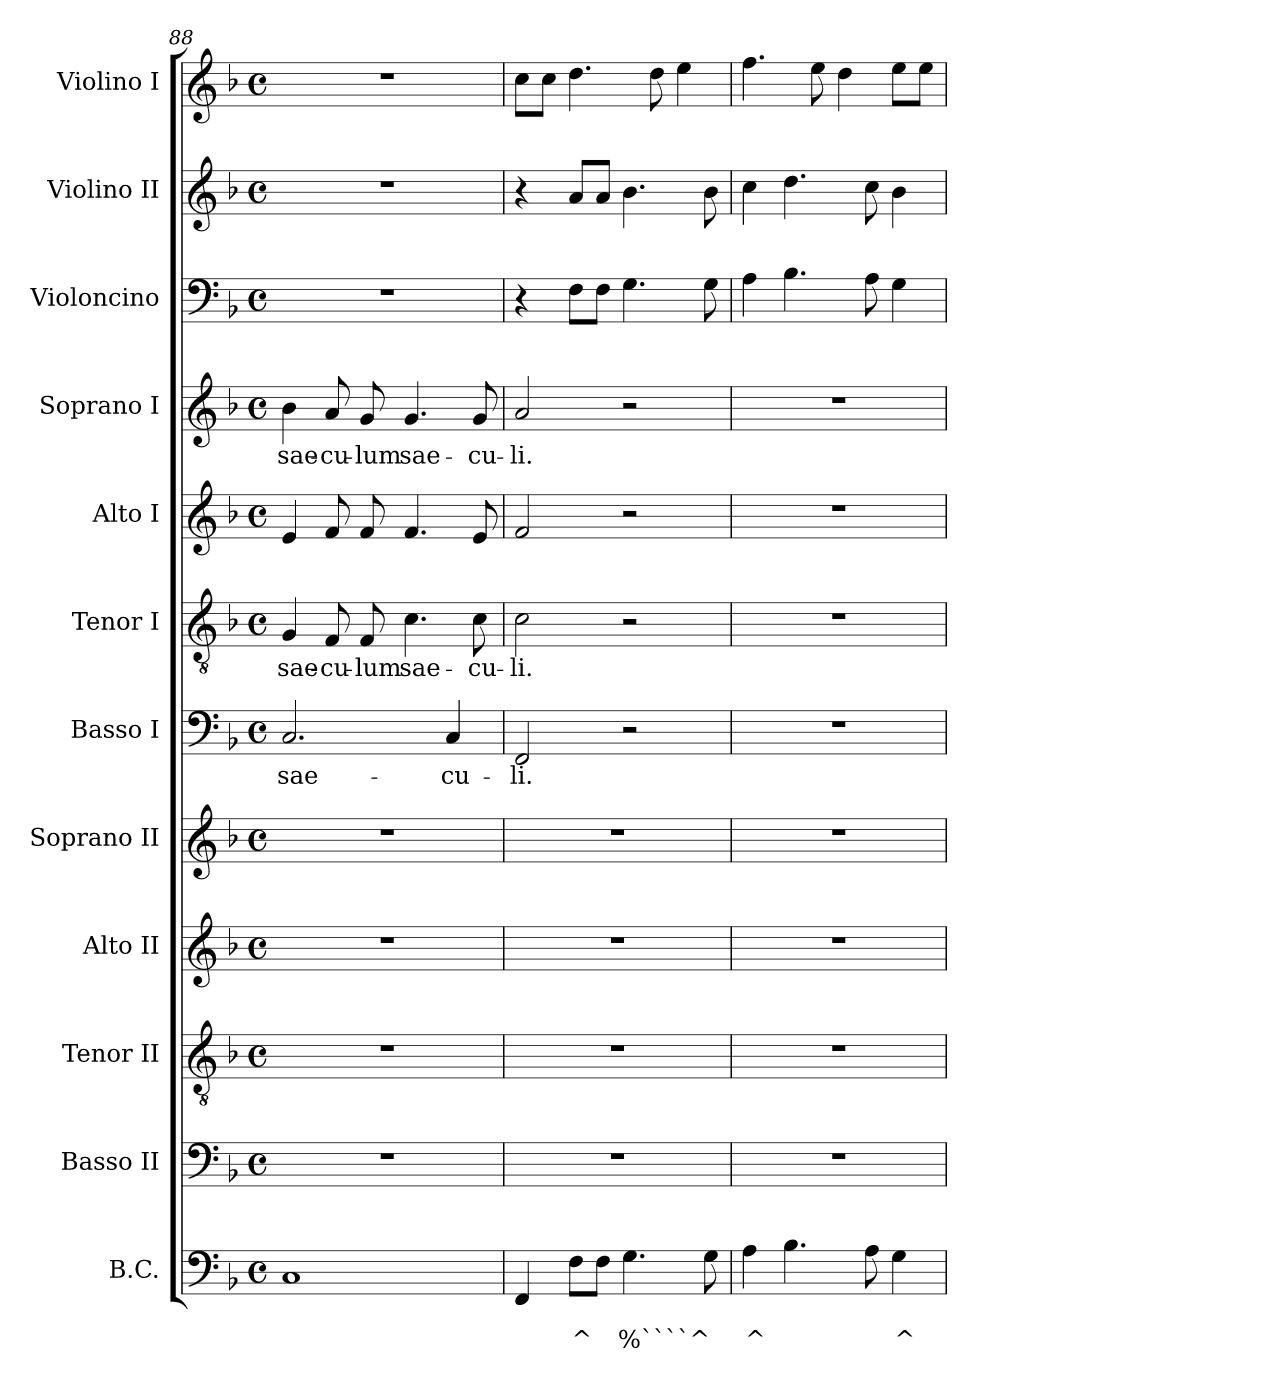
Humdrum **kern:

**kern	**text	**text	**kern	**kern	**kern	**kern	**kern	**text	**kern	**text	**kern	**kern	**text	**kern	**kern	**kern
*part12	*part12	*part12	*part11	*part10	*part9	*part8	*part7	*part7	*part6	*part6	*part5	*part4	*part4	*part3	*part2	*part1
*staff12	*staff12	*staff12	*staff11	*staff10	*staff9	*staff8	*staff7	*staff7	*staff6	*staff6	*staff5	*staff4	*staff4	*staff3	*staff2	*staff1
*I"B.C.	*	*	*I"Basso II	*I"Tenor II	*I"Alto II	*I"Soprano II	*I"Basso I	*	*I"Tenor I	*	*I"Alto I	*I"Soprano I	*	*I"Violoncino	*I"Violino II	*I"Violino I
*I'BC	*	*	*I'B 2	*I'T 2	*I'A 2	*I'S 2	*I'B 1	*	*I'T 1	*	*I'A 1	*I'S 1	*	*I'Vc.	*I'Vln. II	*I'Vln. I
*clefF4	*	*	*clefF4	*clefGv2	*clefG2	*clefG2	*clefF4	*	*clefGv2	*	*clefG2	*clefG2	*	*clefF4	*clefG2	*clefG2
*k[b-]	*	*	*k[b-]	*k[b-]	*k[b-]	*k[b-]	*k[b-]	*	*k[b-]	*	*k[b-]	*k[b-]	*	*k[b-]	*k[b-]	*k[b-]
*F:	*	*	*F:	*F:	*F:	*F:	*F:	*	*F:	*	*F:	*F:	*	*F:	*F:	*F:
*M4/4	*	*	*M4/4	*M4/4	*M4/4	*M4/4	*M4/4	*	*M4/4	*	*M4/4	*M4/4	*	*M4/4	*M4/4	*M4/4
*met(c)	*	*	*met(c)	*met(c)	*met(c)	*met(c)	*met(c)	*	*met(c)	*	*met(c)	*met(c)	*	*met(c)	*met(c)	*met(c)
=88	=88	=88	=88	=88	=88	=88	=88	=88	=88	=88	=88	=88	=88	=88	=88	=88
*^	*	*	*	*	*	*	*	*	*	*	*	*	*	*	*	*
!	!	!	!	!	!	!	!	!	!LO:LY:b	!	!	!	!	!	!	!	!
!	!	!	!	!	!	!	!	!	!	!	!LO:LY:b	!	!	!	!	!	!
!	!	!	!	!	!	!	!	!	!	!	!	!	!	!LO:LY:b	!	!	!
1C	4ryy	.	.	1r	1r	1r	1r	2.C/	sae-	4G/	sae-	4e/	4b-\	sae-	1r	1r	1r
!	!	!	!	!	!	!	!	!	!	!	!LO:LY:b	!	!	!	!	!	!
!	!	!	!	!	!	!	!	!	!	!	!	!	!	!LO:LY:b	!	!	!
.	4ryy	.	.	.	.	.	.	.	.	8F/	-cu-	8f/	8a/	-cu-	.	.	.
!	!	!	!	!	!	!	!	!	!	!	!LO:LY:b	!	!	!	!	!	!
!	!	!	!	!	!	!	!	!	!	!	!	!	!	!LO:LY:b	!	!	!
.	.	.	.	.	.	.	.	.	.	8F/	-lum	8f/	8g/	-lum	.	.	.
!	!	!	!	!	!	!	!	!	!	!	!LO:LY:b	!	!	!	!	!	!
!	!	!	!	!	!	!	!	!	!	!	!	!	!	!LO:LY:b	!	!	!
.	2ryy	.	.	.	.	.	.	.	.	4.c\	sae-	4.f/	4.g/	sae-	.	.	.
!	!	!	!	!	!	!	!	!	!LO:LY:b	!	!	!	!	!	!	!	!
.	.	.	.	.	.	.	.	4C/	-cu-	.	.	.	.	.	.	.	.
!	!	!	!	!	!	!	!	!	!	!	!LO:LY:b	!	!	!	!	!	!
!	!	!	!	!	!	!	!	!	!	!	!	!	!	!LO:LY:b	!	!	!
.	.	.	.	.	.	.	.	.	.	8c\	-cu-	8e/	8g/	-cu-	.	.	.
*v	*v	*	*	*	*	*	*	*	*	*	*	*	*	*	*	*	*
!!LO:PB:g=z
=89	=89	=89	=89	=89	=89	=89	=89	=89	=89	=89	=89	=89	=89	=89	=89	=89
!	!	!	!	!	!	!	!	!LO:LY:b	!	!	!	!	!	!	!	!
!	!	!	!	!	!	!	!	!	!	!LO:LY:b	!	!	!	!	!	!
!	!	!	!	!	!	!	!	!	!	!	!	!	!LO:LY:b	!	!	!
4FF/	.	.	1r	1r	1r	1r	2FF/	-li.	2c\	-li.	2f/	2a/	-li.	4r	4r	8cc\L
.	.	.	.	.	.	.	.	.	.	.	.	.	.	.	.	8cc\J
!	!	!LO:LY:b	!	!	!	!	!	!	!	!	!	!	!	!	!	!
8F\L	.	^	.	.	.	.	.	.	.	.	.	.	.	8F\L	8a/L	4.dd\
8F\J	.	.	.	.	.	.	.	.	.	.	.	.	.	8F\J	8a/J	.
!	!	!LO:LY:b	!	!	!	!	!	!	!	!	!	!	!	!	!	!
4.G\	.	%````^	.	.	.	.	2r	.	2r	.	2r	2r	.	4.G\	4.b-\	.
.	.	.	.	.	.	.	.	.	.	.	.	.	.	.	.	8dd\
.	.	.	.	.	.	.	.	.	.	.	.	.	.	.	.	4ee\
8G\	.	.	.	.	.	.	.	.	.	.	.	.	.	8G\	8b-\	.
=90	=90	=90	=90	=90	=90	=90	=90	=90	=90	=90	=90	=90	=90	=90	=90	=90
!	!	!LO:LY:b	!	!	!	!	!	!	!	!	!	!	!	!	!	!
4A\	.	^	1r	1r	1r	1r	1r	.	1r	.	1r	1r	.	4A\	4cc\	4.ff\
4.B-\	.	.	.	.	.	.	.	.	.	.	.	.	.	4.B-\	4.dd\	.
.	.	.	.	.	.	.	.	.	.	.	.	.	.	.	.	8ee\
.	.	.	.	.	.	.	.	.	.	.	.	.	.	.	.	4dd\
8A\	.	.	.	.	.	.	.	.	.	.	.	.	.	8A\	8cc\	.
!	!	!LO:LY:b	!	!	!	!	!	!	!	!	!	!	!	!	!	!
4G\	.	^	.	.	.	.	.	.	.	.	.	.	.	4G\	4b-\	8ee\L
.	.	.	.	.	.	.	.	.	.	.	.	.	.	.	.	8ee\J
=	=	=	=	=	=	=	=	=	=	=	=	=	=	=	=	=
*-	*-	*-	*-	*-	*-	*-	*-	*-	*-	*-	*-	*-	*-	*-	*-	*-
